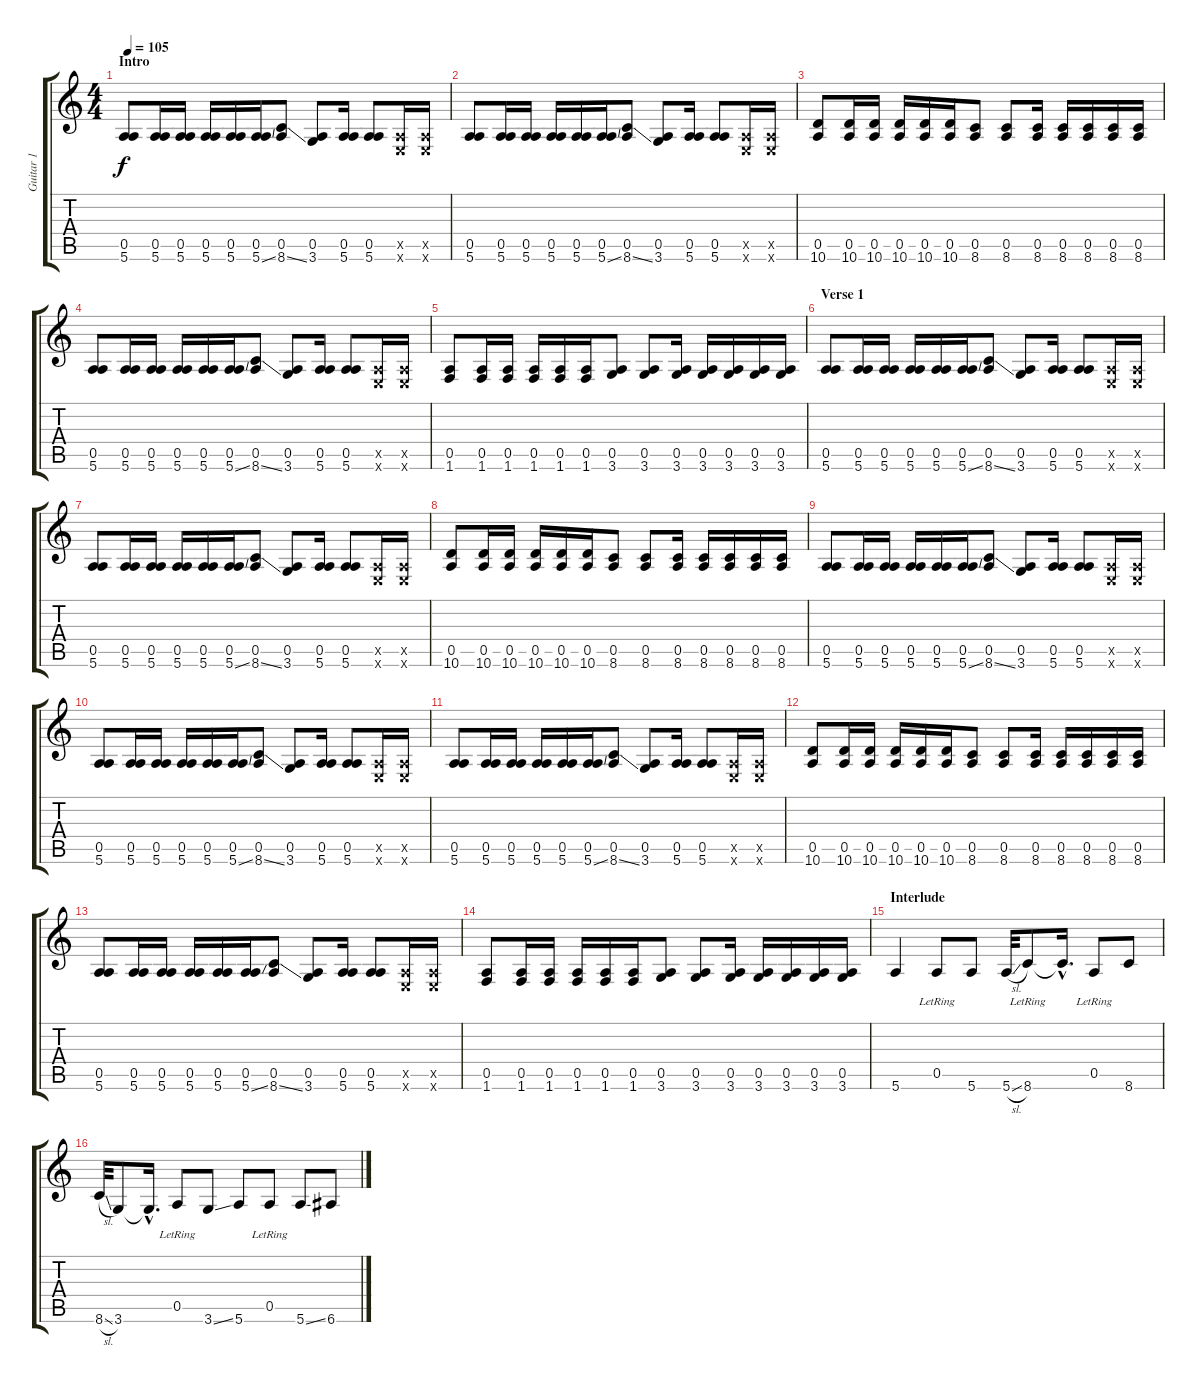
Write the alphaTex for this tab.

\track ("Guitar 1" "Guitar 1") {instrument electricguitarclean}
\staff {score tabs}
\tuning (E4 B3 G3 D3 A2 E2) {hide}
\ts (4 4)
\section ("" "Intro")
\tempo 105
\clef g2
\ks c
(0.5 5.6).8{dy f instrument electricguitarclean} (0.5 5.6).16 (0.5 5.6).16 (0.5 5.6).16 (0.5 5.6).16 (0.5 5.6{ss}).16 (0.5 8.6{ss}).8 (0.5 3.6).8 (0.5 5.6).16 (0.5 5.6).8 (0.5{x} 0.6{x}).16 (0.5{x} 0.6{x}).16 |
(0.5 5.6).8 (0.5 5.6).16 (0.5 5.6).16 (0.5 5.6).16 (0.5 5.6).16 (0.5 5.6{ss}).16 (0.5 8.6{ss}).8 (0.5 3.6).8 (0.5 5.6).16 (0.5 5.6).8 (0.5{x} 0.6{x}).16 (0.5{x} 0.6{x}).16 |
(0.5 10.6).8 (0.5 10.6).16 (0.5 10.6).16 (0.5 10.6).16 (0.5 10.6).16 (0.5 10.6).16 (0.5 8.6).8 (0.5 8.6).8 (0.5 8.6).16 (0.5 8.6).16 (0.5 8.6).16 (0.5 8.6).16 (0.5 8.6).16 |
(0.5 5.6).8 (0.5 5.6).16 (0.5 5.6).16 (0.5 5.6).16 (0.5 5.6).16 (0.5 5.6{ss}).16 (0.5 8.6{ss}).8 (0.5 3.6).8 (0.5 5.6).16 (0.5 5.6).8 (0.5{x} 0.6{x}).16 (0.5{x} 0.6{x}).16 |
(0.5 1.6).8 (0.5 1.6).16 (0.5 1.6).16 (0.5 1.6).16 (0.5 1.6).16 (0.5 1.6).16 (0.5 3.6).8 (0.5 3.6).8 (0.5 3.6).16 (0.5 3.6).16 (0.5 3.6).16 (0.5 3.6).16 (0.5 3.6).16 |
\section ("" "Verse 1")
(0.5 5.6).8 (0.5 5.6).16 (0.5 5.6).16 (0.5 5.6).16 (0.5 5.6).16 (0.5 5.6{ss}).16 (0.5 8.6{ss}).8 (0.5 3.6).8 (0.5 5.6).16 (0.5 5.6).8 (0.5{x} 0.6{x}).16 (0.5{x} 0.6{x}).16 |
(0.5 5.6).8 (0.5 5.6).16 (0.5 5.6).16 (0.5 5.6).16 (0.5 5.6).16 (0.5 5.6{ss}).16 (0.5 8.6{ss}).8 (0.5 3.6).8 (0.5 5.6).16 (0.5 5.6).8 (0.5{x} 0.6{x}).16 (0.5{x} 0.6{x}).16 |
(0.5 10.6).8 (0.5 10.6).16 (0.5 10.6).16 (0.5 10.6).16 (0.5 10.6).16 (0.5 10.6).16 (0.5 8.6).8 (0.5 8.6).8 (0.5 8.6).16 (0.5 8.6).16 (0.5 8.6).16 (0.5 8.6).16 (0.5 8.6).16 |
(0.5 5.6).8 (0.5 5.6).16 (0.5 5.6).16 (0.5 5.6).16 (0.5 5.6).16 (0.5 5.6{ss}).16 (0.5 8.6{ss}).8 (0.5 3.6).8 (0.5 5.6).16 (0.5 5.6).8 (0.5{x} 0.6{x}).16 (0.5{x} 0.6{x}).16 |
(0.5 5.6).8 (0.5 5.6).16 (0.5 5.6).16 (0.5 5.6).16 (0.5 5.6).16 (0.5 5.6{ss}).16 (0.5 8.6{ss}).8 (0.5 3.6).8 (0.5 5.6).16 (0.5 5.6).8 (0.5{x} 0.6{x}).16 (0.5{x} 0.6{x}).16 |
(0.5 5.6).8 (0.5 5.6).16 (0.5 5.6).16 (0.5 5.6).16 (0.5 5.6).16 (0.5 5.6{ss}).16 (0.5 8.6{ss}).8 (0.5 3.6).8 (0.5 5.6).16 (0.5 5.6).8 (0.5{x} 0.6{x}).16 (0.5{x} 0.6{x}).16 |
(0.5 10.6).8 (0.5 10.6).16 (0.5 10.6).16 (0.5 10.6).16 (0.5 10.6).16 (0.5 10.6).16 (0.5 8.6).8 (0.5 8.6).8 (0.5 8.6).16 (0.5 8.6).16 (0.5 8.6).16 (0.5 8.6).16 (0.5 8.6).16 |
(0.5 5.6).8 (0.5 5.6).16 (0.5 5.6).16 (0.5 5.6).16 (0.5 5.6).16 (0.5 5.6{ss}).16 (0.5 8.6{ss}).8 (0.5 3.6).8 (0.5 5.6).16 (0.5 5.6).8 (0.5{x} 0.6{x}).16 (0.5{x} 0.6{x}).16 |
(0.5 1.6).8 (0.5 1.6).16 (0.5 1.6).16 (0.5 1.6).16 (0.5 1.6).16 (0.5 1.6).16 (0.5 3.6).8 (0.5 3.6).8 (0.5 3.6).16 (0.5 3.6).16 (0.5 3.6).16 (0.5 3.6).16 (0.5 3.6).16 |
\section ("" "Interlude")
5.6.4 0.5{lr}.8 5.6.8 5.6{sl}.32 8.6{lr}.8 8.6{hac t}.16{d} 0.5{lr}.8 8.6.8 |
8.6{sl}.32 3.6.8 3.6{hac t}.16{d} 0.5{lr}.8 3.6{ss}.8 5.6.8 0.5{lr}.8 5.6{ss}.8 6.6.8
